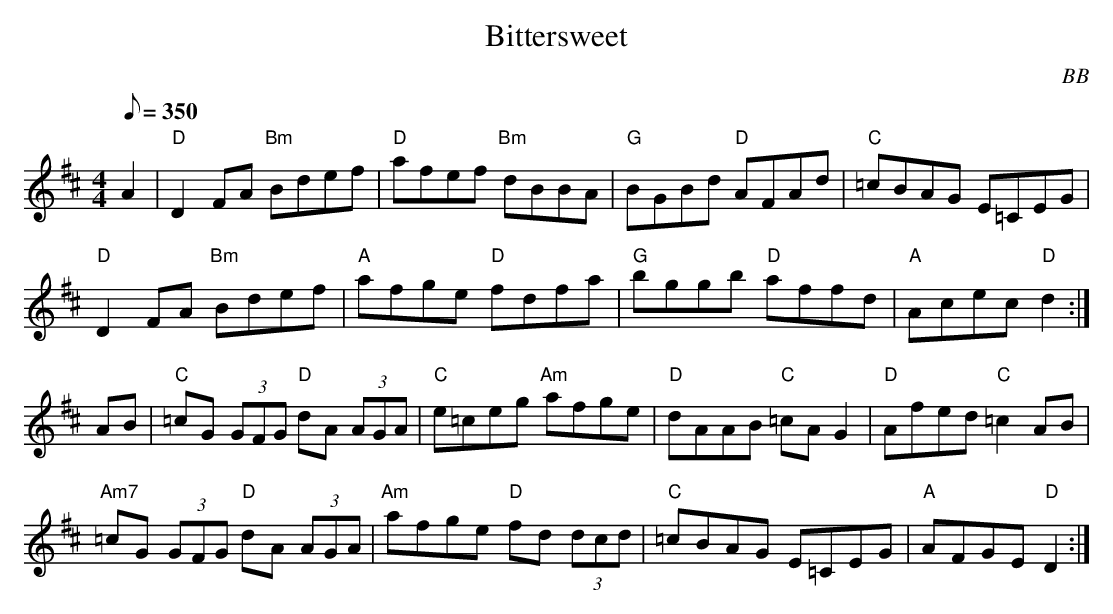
X:1
T: Bittersweet
C: BB
Q: 1/8=350
M: 4/4
L: 1/8
K: D
A2|"D"D2 FA "Bm"Bdef|"D"afef "Bm"dBBA|"G"BGBd "D"AFAd|"C"=cBAG E=CEG|
"D"D2 FA "Bm"Bdef|"A"afge "D"fdfa|"G"bggb "D"affd|"A"Acec "D"d2 :|
AB|"C"=cG (3GFG "D"dA (3AGA|"C"e=ceg "Am"afge|"D"dAAB "C"=cA G2|"D"Afed"C"=c2 AB|
"Am7"=cG (3GFG "D"dA (3AGA|"Am"afge "D"fd (3dcd|"C"=cBAG E=CEG| "A"AFGE "D"D2 :|
